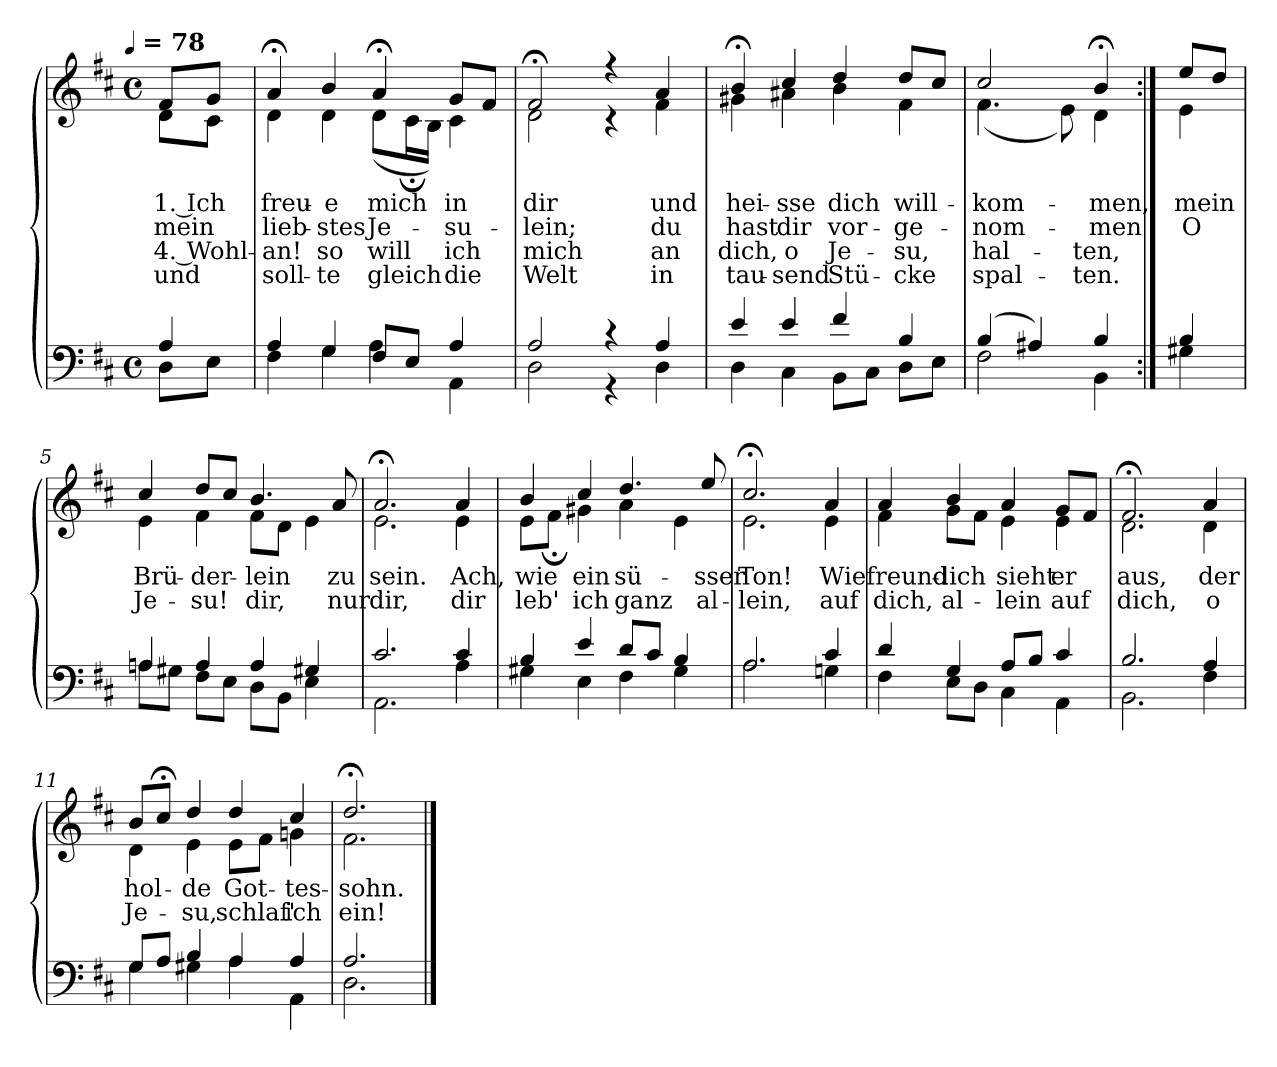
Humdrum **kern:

**kern	**kern	**text	**text	**text	**text	**dynam
*part1	*part1	*part1	*part1	*part1	*part1	*part1
*staff2	*staff1	*staff1	*staff1	*staff1	*staff1	*staff1/2
*clefF4	*clefG2	*	*	*	*	*
*k[f#c#]	*k[f#c#]	*	*	*	*	*
!!LO:TX:omd:t=[quarter] = 78
*M4/4	*M4/4	*	*	*	*	*
*met(c)	*met(c)	*	*	*	*	*
*MM78	*MM78	*	*	*	*	*
=	=	=	=	=	=	=
*^	*^	*	*	*	*	*
4A	8DL	8f#L	8dL	1. Ich	mein	4. Wohl-	und	.
.	8EJ	8gJ	8c#J	.	.	.	.	.
=1	=1	=1	=1	=1	=1	=1	=1	=1
4A	4F#	4a;<	4d	freu-	lieb-	-an!	soll-	.
4G	4G	4b	4d	-e	-stes	so	-te	♩ = 77.84
8F#L	4A	4a;<	(8dL	mich	Je-	will	gleich	♩ = 76.344
8EJ	.	.	16c#;L	.	.	.	.	.
.	.	.	16BJJ)	.	.	.	.	.
4A	4AA	8gL	4c#	in	-su-	ich	die	.
.	.	8f#J	.	.	.	.	.	.
=2	=2	=2	=2	=2	=2	=2	=2	=2
*	*	*MM76	*	*	*	*	*	*
2A	2D	2f#;<	2d	dir	-lein;	mich	Welt	.
4r	4r	4r	4r	.	.	.	.	.
4A	4D	4a	4f#	und	du	an	in	♩ = 77.48
=3	=3	=3	=3	=3	=3	=3	=3	=3
*	*	*MM77	*	*	*	*	*	*
4e	4D	4b;<	4g#X	hei-	hast	dich,	tau-	.
4e	4C#	4cc#	4a#X	sse	dir	o	-send	.
4f#	8BBL	4dd	4b	dich	vor-	Je-	Stü-	♩ = 78.5
.	8C#J	.	.	.	.	.	.	.
4B	8DL	8ddL	4f#	will-	-ge-	-su,	-cke	♩ = 76
.	8EJ	8cc#J	.	.	.	.	.	.
=4	=4	=4	=4	=4	=4	=4	=4	=4
*	*	*MM75	*	*	*	*	*	*
(4B	2F#	2cc#	(4.f#	-kom-	-nom-	hal-	spal-	.
4A#X)	.	.	.	.	.	.	.	.
.	.	.	8e)	.	.	.	.	.
4B	4BB	4b;<	4d	-men,	-men	-ten,	-ten.	.
!!LO:LB:g=z	!!
=:|!	=:|!	=:|!	=:|!	=:|!	=:|!	=:|!	=:|!	=:|!
*	*	*MM73	*	*	*	*	*	*
4B	4G#X	8eeL	4e	mein	O	.	.	.
.	.	8ddJ	.	.	.	.	.	.
=5	=5	=5	=5	=5	=5	=5	=5	=5
*	*	*MM75	*	*	*	*	*	*
4An	8AL	4cc#	4e	Brü-	Je-	.	.	.
.	8G#XJ	.	.	.	.	.	.	.
4A	8F#L	8ddL	4f#	-der-	-su!	.	.	♩ = 74
.	8EJ	8cc#J	.	.	.	.	.	.
4A	8DL	4.b	8f#L	-lein	dir,	.	.	♩ = 73
.	8BBJ	.	8dJ	.	.	.	.	.
4G#X	4E	.	4e	.	.	.	.	.
.	.	8a	.	zu	nur	.	.	.
=6	=6	=6	=6	=6	=6	=6	=6	=6
*	*	*MM73	*	*	*	*	*	*
2.c#	2.AA	2.a;<	2.e	sein.	dir,	.	.	.
4c#	4A	4a	4e	Ach,	dir	.	.	♩ = 74
=7	=7	=7	=7	=7	=7	=7	=7	=7
4B	4G#X	4b	8eL	wie	leb'	.	.	.
.	.	.	8f#;J	.	.	.	.	.
4e	4E	4cc#	4g#X	ein	ich	.	.	♩ = 73
8dL	4F#	4.dd	4a	sü-	ganz	.	.	.
8c#J	.	.	.	.	.	.	.	.
4B	4G#	.	4e	.	.	.	.	.
.	.	8ee	.	-sser	al-	.	.	♩ = 72.1
=8	=8	=8	=8	=8	=8	=8	=8	=8
2.A	2.A	2.cc#;<	2.e	Ton!	-lein,	.	.	.
4c#	4Gn	4a	4e	Wie	auf	.	.	♩ = 72
!!LO:LB:g=z	!!
=9	=9	=9	=9	=9	=9	=9	=9	=9
*	*	*MM72	*	*	*	*	*	*
4d	4F#	4a	4f#	freund-	dich,	.	.	.
4G	8EL	4b	8gL	-lich	al-	.	.	♩ = 74
.	8DJ	.	8f#J	.	.	.	.	.
8AL	4C#	4a	4e	sieht	-lein	.	.	♩ = 73
8BJ	.	.	.	.	.	.	.	.
4c#	4AA	8gL	4e	er	auf	.	.	♩ = 72.1
.	.	8f#J	.	.	.	.	.	.
=10	=10	=10	=10	=10	=10	=10	=10	=10
2.B	2.BB	2.f#;<	2.d	aus,	dich,	.	.	.
4A	4F#	4a	4d	der	o	.	.	.
=11	=11	=11	=11	=11	=11	=11	=11	=11
8GL	4G	8bL	4d	hol-	Je-	.	.	.
8AJ	.	8cc#;<J	.	.	.	.	.	.
4B	4G#X	4dd	4e	-de	-su,	.	.	.
4A	4A	4dd	8eL	Got-	schlaf'	.	.	♩ = 71.2
.	.	.	8f#J	.	.	.	.	.
4A	4AA	4cc#	4gn	-tes-	ich	.	.	♩ = 65.81
=12	=12	=12	=12	=12	=12	=12	=12	=12
2.A	2.D	2.dd;<	2.f#	-sohn.	ein!	.	.	.
*v	*v	*	*	*	*	*	*	*
*	*v	*v	*	*	*	*	*
==	==	==	==	==	==	==
*-	*-	*-	*-	*-	*-	*-
